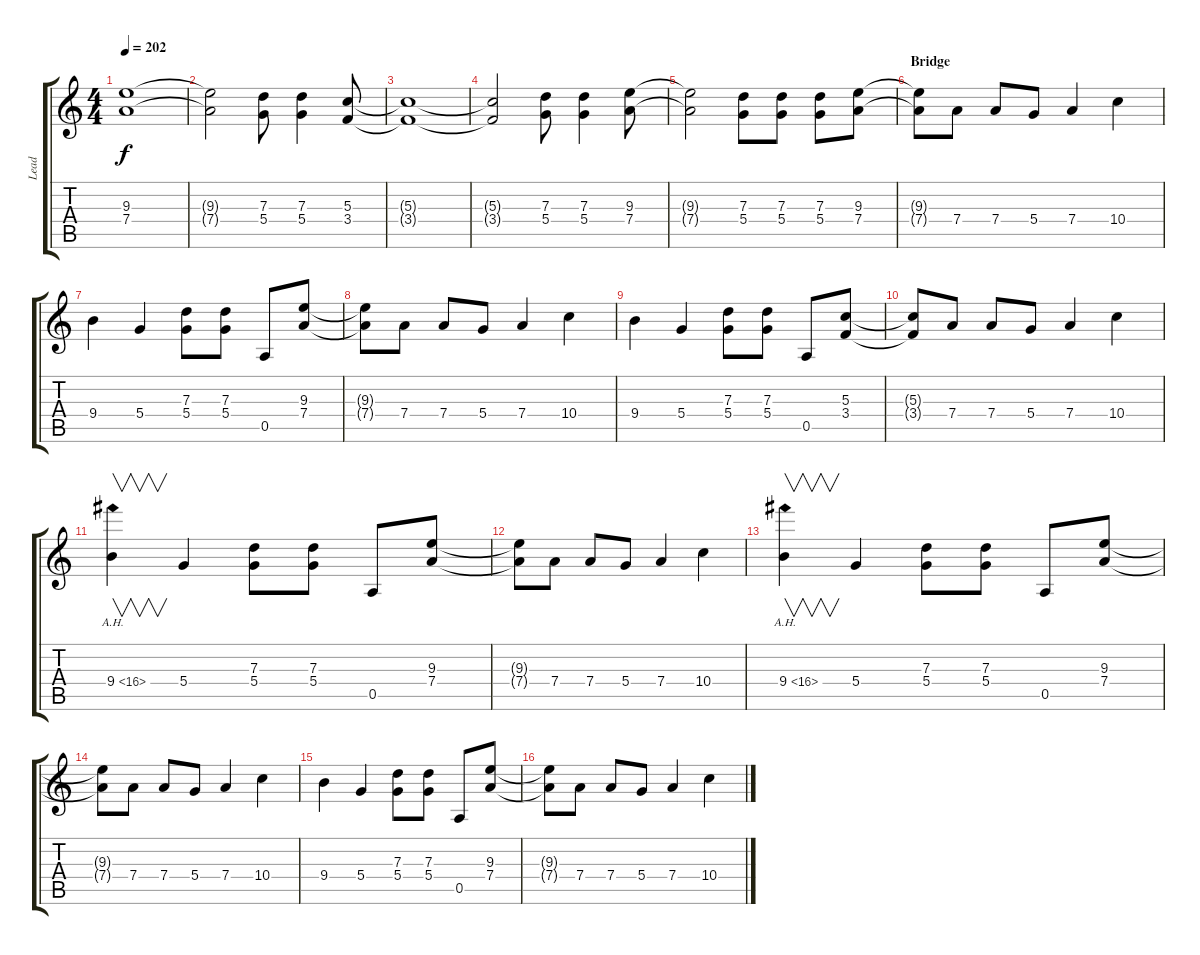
\track ("Lead" "Lead") {instrument distortionguitar}
\staff {score tabs}
\tuning (E4 B3 G3 D3 A2 E2) {hide}
\ts (4 4)
\tempo 202
\clef g2
\ks c
(9.3{t} 7.4{t}).1{dy f} |
(9.3{t} 7.4{t}).2 (7.3 5.4).8 (7.3 5.4).4 (5.3 3.4).8 |
(5.3{t} 3.4{t}).1 |
(5.3{t} 3.4{t}).2 (7.3 5.4).8 (7.3 5.4).4 (9.3 7.4).8 |
(9.3{t} 7.4{t}).2 (7.3 5.4).8 (7.3 5.4).8 (7.3 5.4).8 (9.3 7.4).8 |
\section ("" "Bridge")
(9.3{t} 7.4{t}).8 7.4.8 7.4.8 5.4.8 7.4.4 10.4.4 |
9.4.4 5.4.4 (7.3 5.4).8 (7.3 5.4).8 0.5.8 (9.3 7.4).8 |
(9.3{t} 7.4{t}).8 7.4.8 7.4.8 5.4.8 7.4.4 10.4.4 |
9.4.4 5.4.4 (7.3 5.4).8 (7.3 5.4).8 0.5.8 (5.3 3.4).8 |
(5.3{t} 3.4{t}).8 7.4.8 7.4.8 5.4.8 7.4.4 10.4.4 |
9.4{ah 7}.4{v} 5.4.4 (7.3 5.4).8 (7.3 5.4).8 0.5.8 (9.3 7.4).8 |
(9.3{t} 7.4{t}).8 7.4.8 7.4.8 5.4.8 7.4.4 10.4.4 |
9.4{ah 7}.4{v} 5.4.4 (7.3 5.4).8 (7.3 5.4).8 0.5.8 (9.3 7.4).8 |
(9.3{t} 7.4{t}).8 7.4.8 7.4.8 5.4.8 7.4.4 10.4.4 |
9.4.4 5.4.4 (7.3 5.4).8 (7.3 5.4).8 0.5.8 (9.3 7.4).8 |
(9.3{t} 7.4{t}).8 7.4.8 7.4.8 5.4.8 7.4.4 10.4.4
